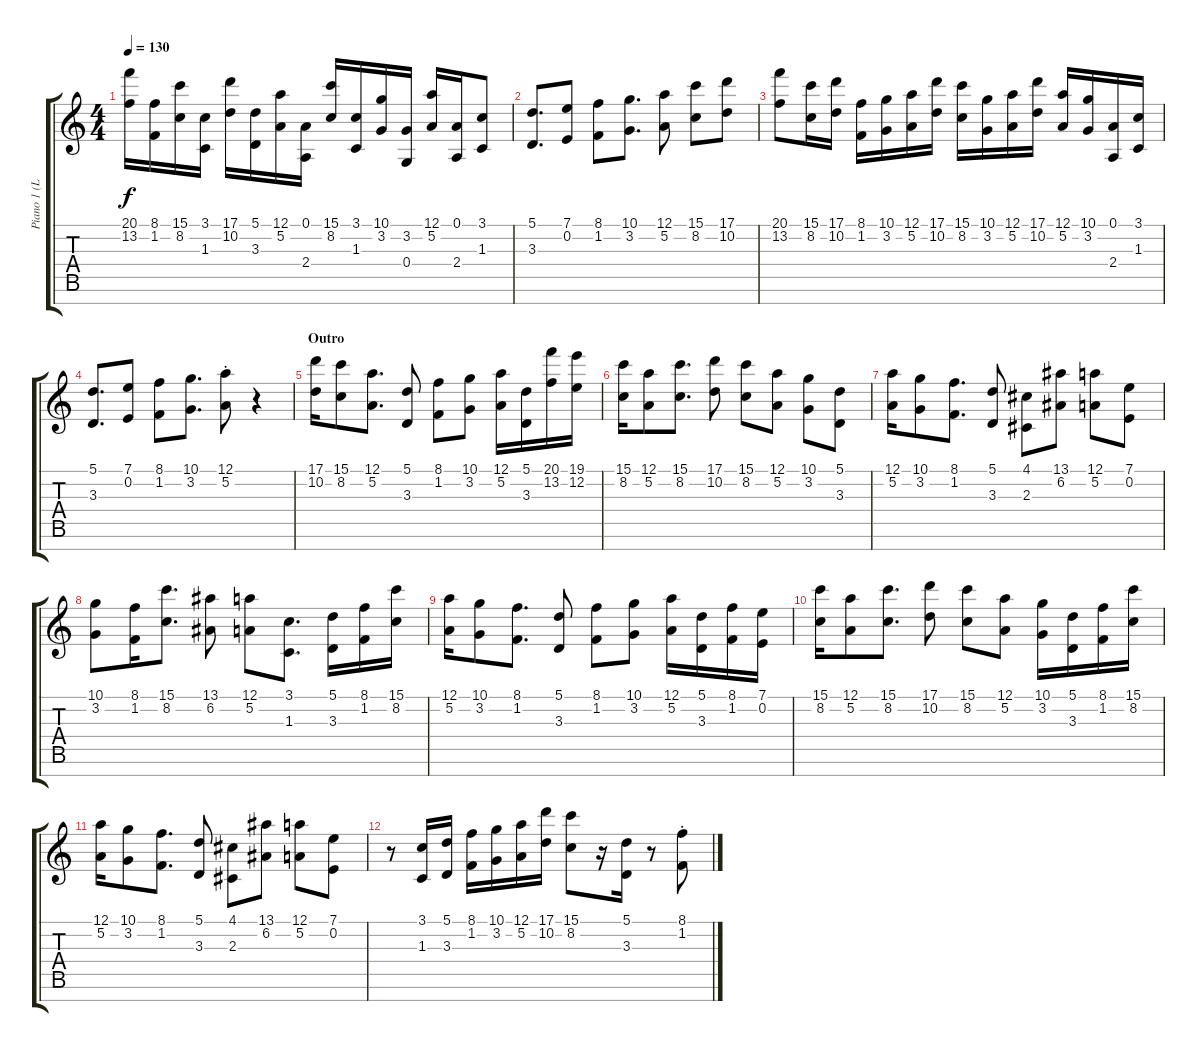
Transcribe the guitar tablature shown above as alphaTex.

\track ("Piano 1 (L)" "Piano 1 (L") {instrument electricgrandpiano}
\staff {score tabs}
\tuning (A4 E4 B3 G3 D3 A2 E2) {hide}
\ts (4 4)
\tempo 130
\clef g2
\ks c
(20.1 13.2).16{dy f} (8.1 1.2).16 (15.1 8.2).16 (3.1 1.3).16 (17.1 10.2).16 (5.1 3.3).16 (12.1 5.2).16 (0.1 2.4).16 (15.1 8.2).16 (3.1 1.3).16 (10.1 3.2).16 (3.2 0.4).16 (12.1 5.2).16 (0.1 2.4).16 (3.1 1.3).8 |
(5.1 3.3).8{d} (7.1 0.2).8 (8.1 1.2).8 (10.1 3.2).8{d} (12.1 5.2).8 (15.1 8.2).8 (17.1 10.2).8 |
(20.1 13.2).8 (15.1 8.2).16 (17.1 10.2).16 (8.1 1.2).16 (10.1 3.2).16 (12.1 5.2).16 (17.1 10.2).16 (15.1 8.2).16 (10.1 3.2).16 (12.1 5.2).16 (17.1 10.2).16 (12.1 5.2).16 (10.1 3.2).16 (0.1 2.4).16 (3.1 1.3).16 |
(5.1 3.3).8{d} (7.1 0.2).8 (8.1 1.2).8 (10.1 3.2).8{d} (12.1{st} 5.2{st}).8 r.4 |
\section ("" "Outro")
(17.1 10.2).16 (15.1 8.2).8 (12.1 5.2).8{d} (5.1 3.3).8 (8.1 1.2).8 (10.1 3.2).8 (12.1 5.2).16 (5.1 3.3).16 (20.1 13.2).16 (19.1 12.2).16 |
(15.1 8.2).16 (12.1 5.2).8 (15.1 8.2).8{d} (17.1 10.2).8 (15.1 8.2).8 (12.1 5.2).8 (10.1 3.2).8 (5.1 3.3).8 |
(12.1 5.2).16 (10.1 3.2).8 (8.1 1.2).8{d} (5.1 3.3).8 (4.1 2.3).8 (13.1 6.2).8 (12.1 5.2).8 (7.1 0.2).8 |
(10.1 3.2).8 (8.1 1.2).16 (15.1 8.2).8{d} (13.1 6.2).8 (12.1 5.2).8 (3.1 1.3).8{d} (5.1 3.3).16 (8.1 1.2).16 (15.1 8.2).16 |
(12.1 5.2).16 (10.1 3.2).8 (8.1 1.2).8{d} (5.1 3.3).8 (8.1 1.2).8 (10.1 3.2).8 (12.1 5.2).16 (5.1 3.3).16 (8.1 1.2).16 (7.1 0.2).16 |
(15.1 8.2).16 (12.1 5.2).8 (15.1 8.2).8{d} (17.1 10.2).8 (15.1 8.2).8 (12.1 5.2).8 (10.1 3.2).16 (5.1 3.3).16 (8.1 1.2).16 (15.1 8.2).16 |
(12.1 5.2).16 (10.1 3.2).8 (8.1 1.2).8{d} (5.1 3.3).8 (4.1 2.3).8 (13.1 6.2).8 (12.1 5.2).8 (7.1 0.2).8 |
r.8 (3.1 1.3).16 (5.1 3.3).16 (8.1 1.2).16 (10.1 3.2).16 (12.1 5.2).16 (17.1 10.2).16 (15.1 8.2).8 r.16 (5.1 3.3).16 r.8 (8.1{st} 1.2{st}).8
